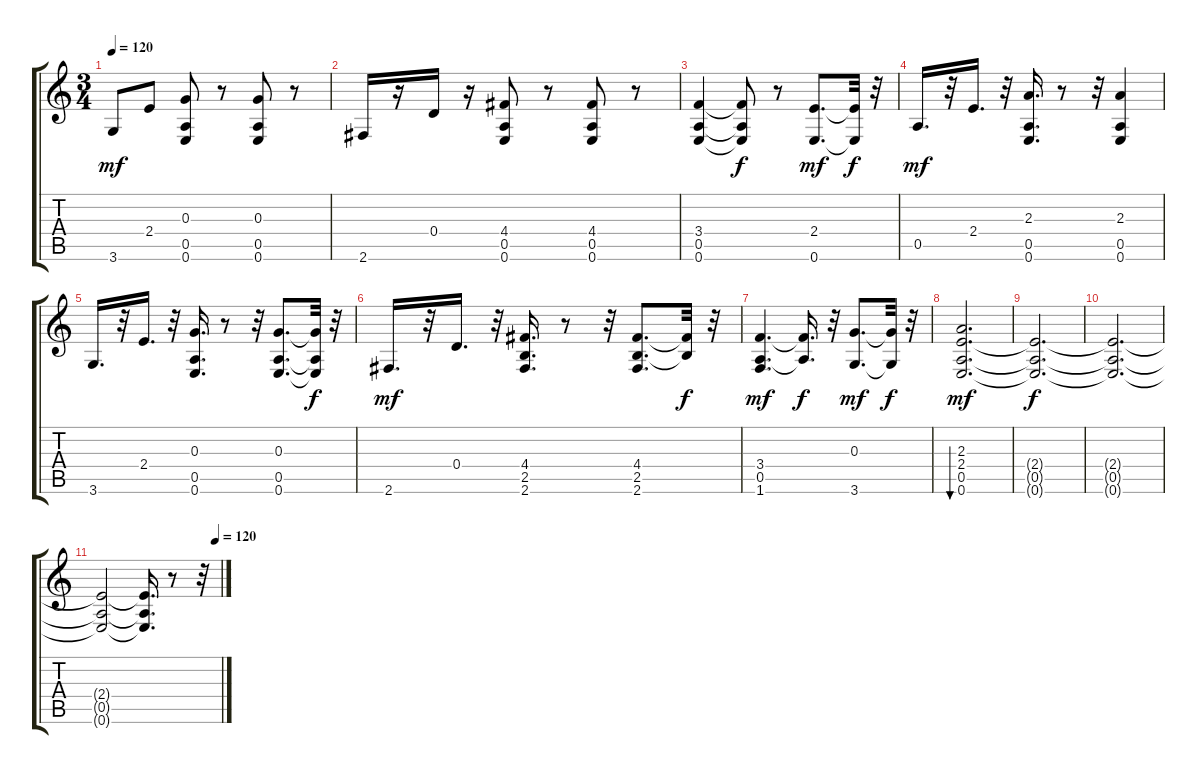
\track "" {instrument acousticguitarnylon}
\staff {score tabs}
\tuning (E4 B3 G3 D3 A2 E2) {hide}
\ts (3 4)
\tempo 120
\clef g2
\ks c
3.6.8{dy mf} 2.4.8 (0.3 0.5 0.6).8 r.8 (0.3 0.5 0.6).8 r.8 |
2.6.16 r.16 0.4.16 r.16 (4.4 0.5 0.6).8 r.8 (4.4 0.5 0.6).8 r.8 |
(3.4 0.5 0.6).4 (3.4{t} 0.5{t} 0.6{t}).8{dy f} r.8 (2.4 0.6).8{d dy mf} (2.4{t} 0.6{t}).32{dy f} r.32 |
0.5.16{d dy mf} r.32 2.4.16{d} r.32 (2.3 0.5 0.6).16{d} r.8 r.32 (2.3 0.5 0.6).4 |
3.6.16{d} r.32 2.4.16{d} r.32 (0.3 0.5 0.6).16{d} r.8 r.32 (0.3 0.5 0.6).8{d} (0.3{t} 0.5{t} 0.6{t}).32{dy f} r.32 |
2.6.16{d dy mf} r.32 0.4.16{d} r.32 (4.4 2.5 2.6).16{d} r.8 r.32 (4.4 2.5 2.6).8{d} (4.4{t} 2.5{t}).32{dy f} r.32 |
(3.4 0.5 1.6).4{d dy mf} (3.4{t} 0.5{t}).16{d dy f} r.32 (0.3 3.6).8{d dy mf} (0.3{t} 3.6{t}).32{dy f} r.32 |
(2.3 2.4 0.5 0.6).2{d bu 480 dy mf} |
(2.4{t} 0.5{t} 0.6{t}).2{d dy f} |
(2.4{t} 0.5{t} 0.6{t}).2{d} |
\tempo (120 0.9583333333333334)
(2.4{t} 0.5{t} 0.6{t}).2 (2.4{t} 0.5{t} 0.6{t}).16{d} r.8 r.32
